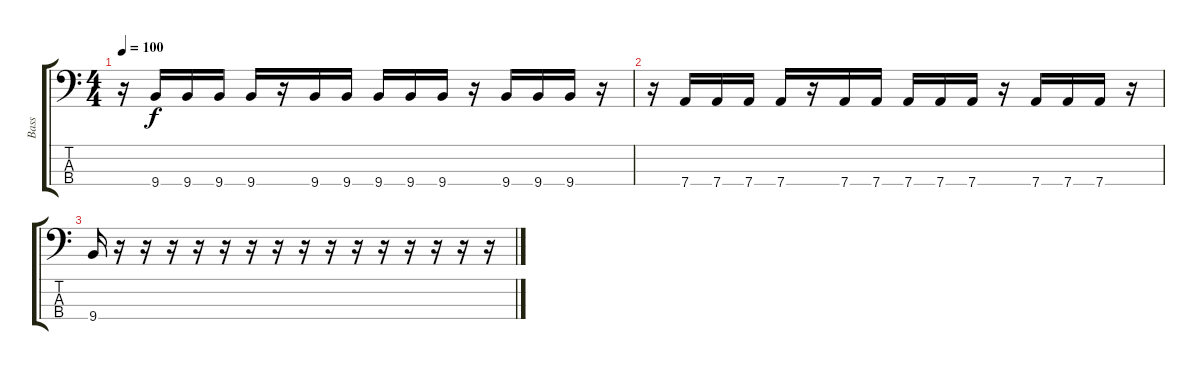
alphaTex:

\track ("Bass" "Bass") {instrument electricbassfinger}
\staff {score tabs}
\tuning (G2 D2 A1 D1) {hide}
\ts (4 4)
\tempo 100
\clef f4
\ks c
r.16{dy f} 9.4.16 9.4.16 9.4.16 9.4.16 r.16 9.4.16 9.4.16 9.4.16 9.4.16 9.4.16 r.16 9.4.16 9.4.16 9.4.16 r.16 |
r.16 7.4.16 7.4.16 7.4.16 7.4.16 r.16 7.4.16 7.4.16 7.4.16 7.4.16 7.4.16 r.16 7.4.16 7.4.16 7.4.16 r.16 |
9.4.16 r.16 r.16 r.16 r.16 r.16 r.16 r.16 r.16 r.16 r.16 r.16 r.16 r.16 r.16 r.16
